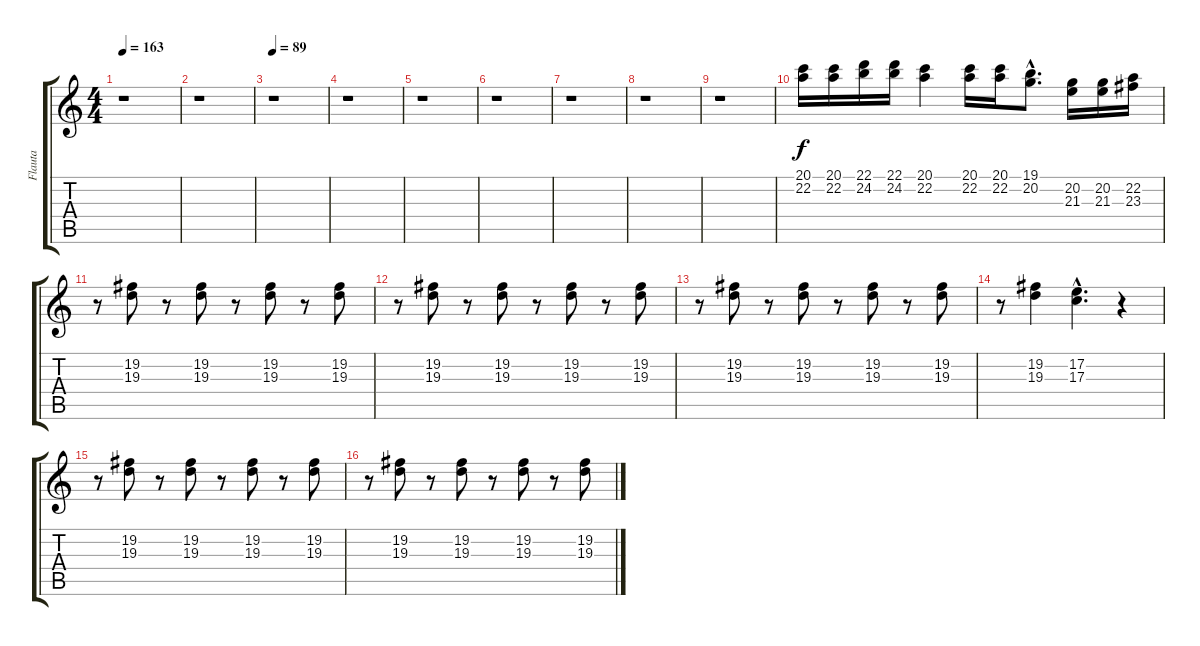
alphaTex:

\track ("Flauta" "Flauta") {instrument flute}
\staff {score tabs}
\tuning (E4 B3 G3 D3 A2 E2) {hide}
\ts (4 4)
\tempo 163
\clef g2
\ks c
r.1{dy f} |
r.1 |
\tempo 89
r.1 |
r.1 |
r.1 |
r.1 |
r.1 |
r.1 |
r.1 |
(20.1 22.2).16 (20.1 22.2).16 (22.1 24.2).16 (22.1 24.2).16 (20.1 22.2).4 (20.1 22.2).16 (20.1 22.2).16 (19.1{hac} 20.2{hac}).8{d} (20.2 21.3).16 (20.2 21.3).16 (22.2 23.3).16 |
r.8 (19.2 19.3).8 r.8 (19.2 19.3).8 r.8 (19.2 19.3).8 r.8 (19.2 19.3).8 |
r.8 (19.2 19.3).8 r.8 (19.2 19.3).8 r.8 (19.2 19.3).8 r.8 (19.2 19.3).8 |
r.8 (19.2 19.3).8 r.8 (19.2 19.3).8 r.8 (19.2 19.3).8 r.8 (19.2 19.3).8 |
r.8 (19.2 19.3).4 (17.2{hac} 17.3{hac}).4{d} r.4 |
r.8 (19.2 19.3).8 r.8 (19.2 19.3).8 r.8 (19.2 19.3).8 r.8 (19.2 19.3).8 |
r.8 (19.2 19.3).8 r.8 (19.2 19.3).8 r.8 (19.2 19.3).8 r.8 (19.2 19.3).8
